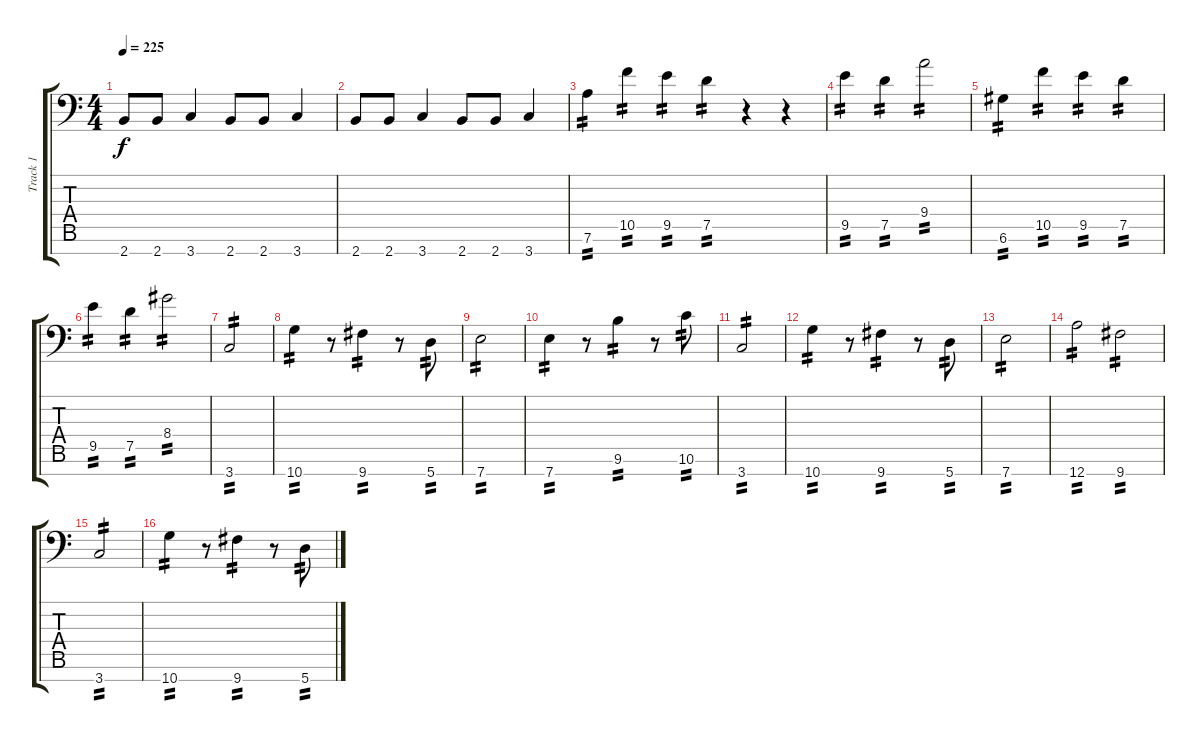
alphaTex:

\track ("Track 1" "Track 1") {instrument distortionguitar}
\staff {score tabs}
\tuning (D4 A3 F3 C3 G2 D2 A1) {hide}
\ts (4 4)
\tempo 225
\clef f4
\ks c
2.7.8{dy f} 2.7.8 3.7.4 2.7.8 2.7.8 3.7.4 |
2.7.8 2.7.8 3.7.4 2.7.8 2.7.8 3.7.4 |
7.6.4{tp 2} 10.5.4{tp 2} 9.5.4{tp 2} 7.5.4{tp 2} r.4 r.4 |
9.5.4{tp 2} 7.5.4{tp 2} 9.4.2{tp 2} |
6.6.4{tp 2} 10.5.4{tp 2} 9.5.4{tp 2} 7.5.4{tp 2} |
9.5.4{tp 2} 7.5.4{tp 2} 8.4.2{tp 2} |
3.7.2{tp 2} |
10.7.4{tp 2} r.8 9.7.4{tp 2} r.8 5.7.8{tp 2} |
7.7.2{tp 2} |
7.7.4{tp 2} r.8 9.6.4{tp 2} r.8 10.6.8{tp 2} |
3.7.2{tp 2} |
10.7.4{tp 2} r.8 9.7.4{tp 2} r.8 5.7.8{tp 2} |
7.7.2{tp 2} |
12.7.2{tp 2} 9.7.2{tp 2} |
3.7.2{tp 2} |
10.7.4{tp 2} r.8 9.7.4{tp 2} r.8 5.7.8{tp 2}
